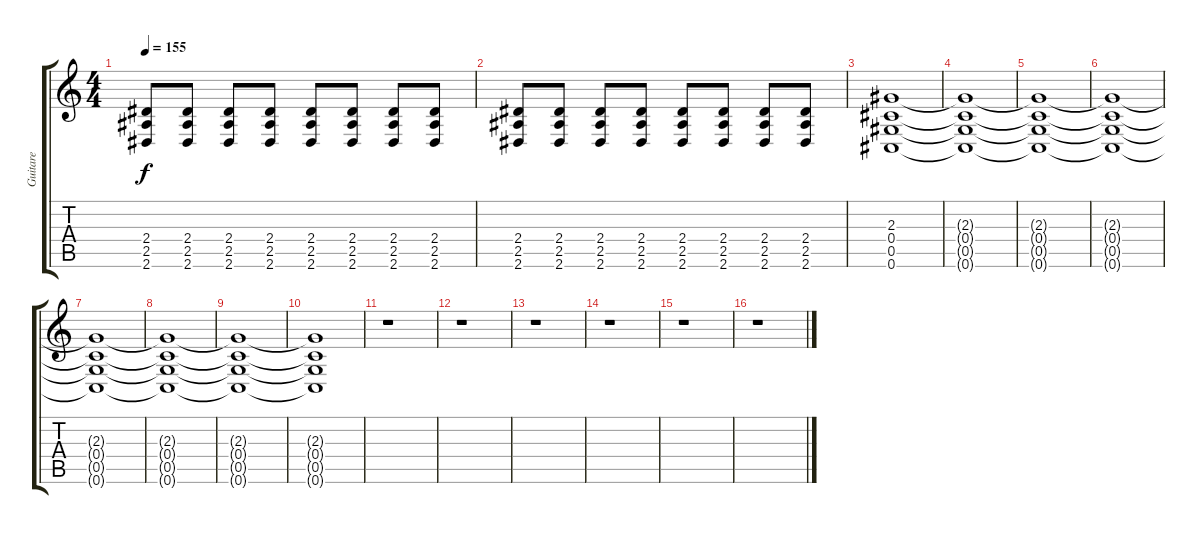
\track ("Guitare" "Guitare") {instrument distortionguitar}
\staff {score tabs}
\tuning (Eb4 Bb3 Gb3 Db3 Ab2 Db2) {hide}
\ts (4 4)
\tempo 155
\clef g2
\ks c
(2.4 2.5 2.6).8{dy f} (2.4 2.5 2.6).8 (2.4 2.5 2.6).8 (2.4 2.5 2.6).8 (2.4 2.5 2.6).8 (2.4 2.5 2.6).8 (2.4 2.5 2.6).8 (2.4 2.5 2.6).8 |
(2.4 2.5 2.6).8 (2.4 2.5 2.6).8 (2.4 2.5 2.6).8 (2.4 2.5 2.6).8 (2.4 2.5 2.6).8 (2.4 2.5 2.6).8 (2.4 2.5 2.6).8 (2.4 2.5 2.6).8 |
(2.3 0.4 0.5 0.6).1 |
(2.3{t} 0.4{t} 0.5{t} 0.6{t}).1 |
(2.3{t} 0.4{t} 0.5{t} 0.6{t}).1 |
(2.3{t} 0.4{t} 0.5{t} 0.6{t}).1 |
(2.3{t} 0.4{t} 0.5{t} 0.6{t}).1 |
(2.3{t} 0.4{t} 0.5{t} 0.6{t}).1 |
(2.3{t} 0.4{t} 0.5{t} 0.6{t}).1 |
(2.3{t} 0.4{t} 0.5{t} 0.6{t}).1 |
r.1 |
r.1 |
r.1 |
r.1 |
r.1 |
r.1
